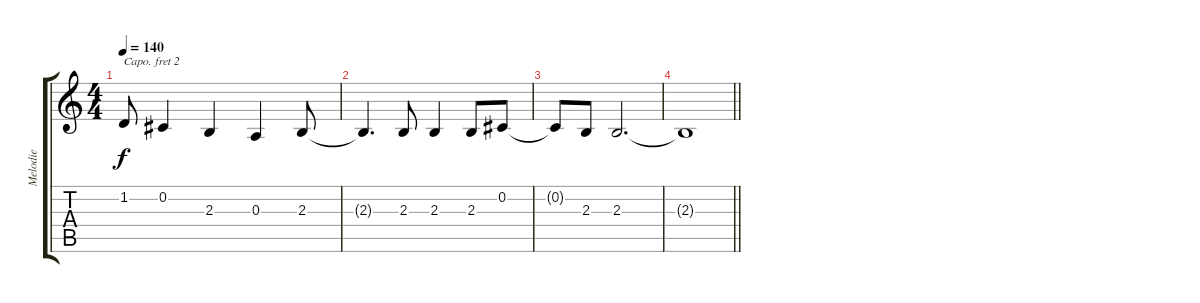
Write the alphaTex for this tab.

\track ("Melodie" "Melodie") {instrument tenorsax}
\staff {score tabs}
\capo 2
\tuning (E4 B3 G3 D3 A2 E2) {hide}
\ts (4 4)
\tempo 140
\clef g2
\ks c
1.2{t}.8{dy f} 0.2.4 2.3.4 0.3.4 2.3.8 |
2.3{t}.4{d} 2.3.8 2.3.4 2.3.8 0.2.8 |
0.2{t}.8 2.3.8 2.3.2{d} |
\barLineRight lightlight
2.3{t}.1
